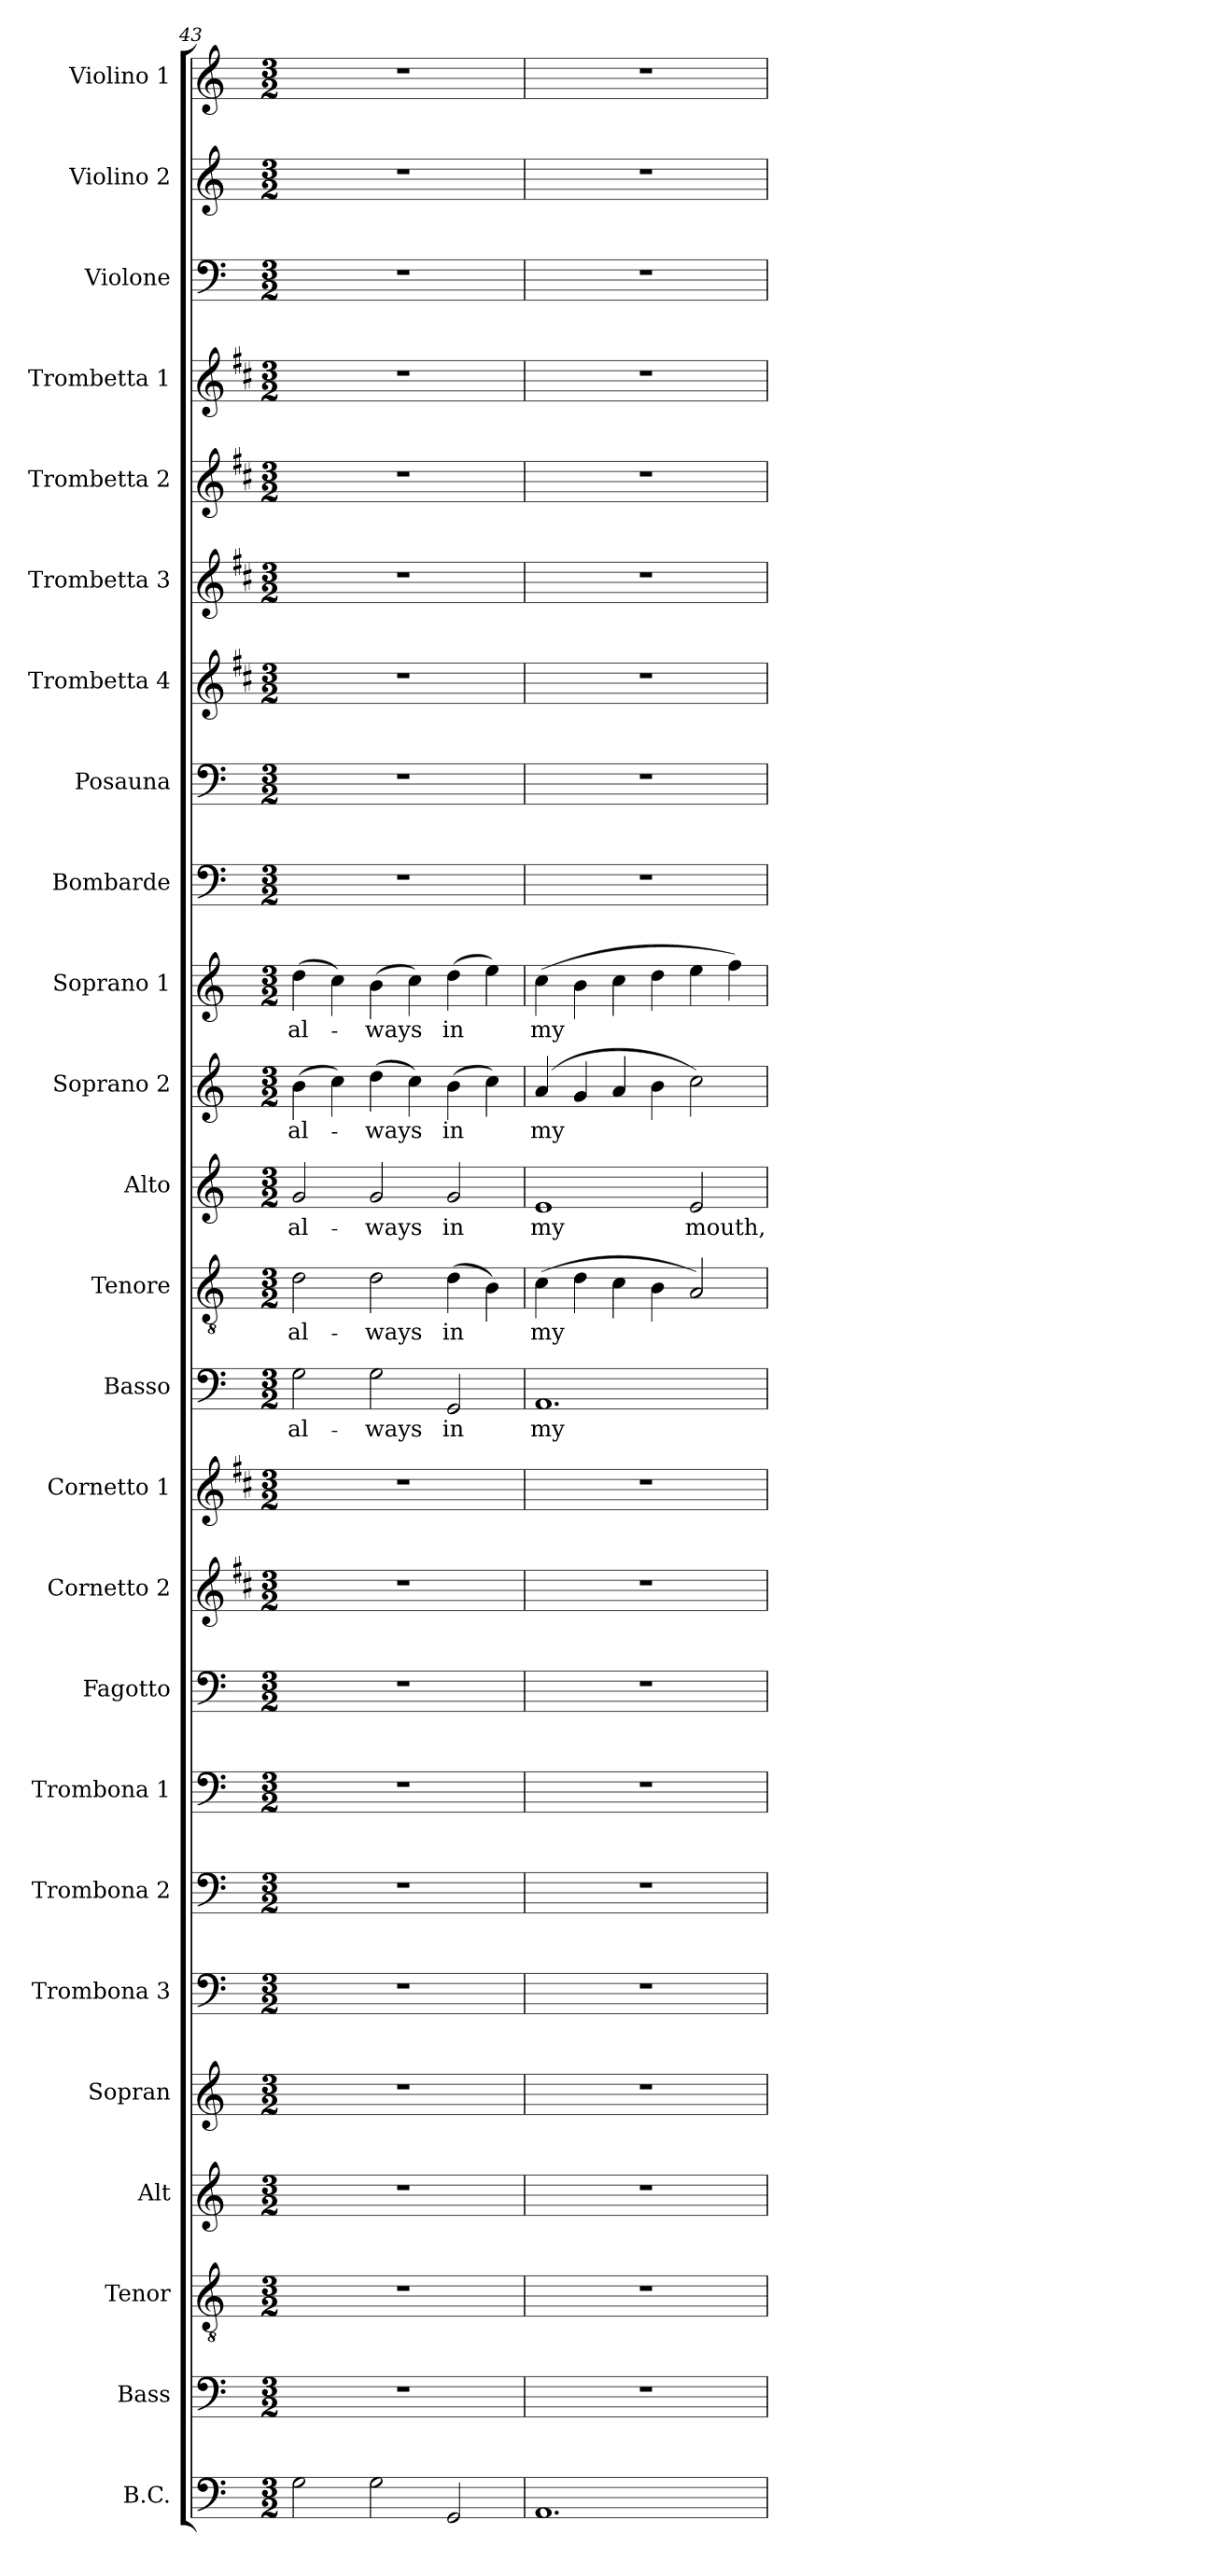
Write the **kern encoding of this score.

**kern	**kern	**kern	**kern	**kern	**kern	**kern	**kern	**kern	**kern	**kern	**kern	**text	**kern	**text	**kern	**text	**kern	**text	**kern	**text	**kern	**kern	**kern	**kern	**kern	**kern	**kern	**kern	**kern
*part25	*part24	*part23	*part22	*part21	*part20	*part19	*part18	*part17	*part16	*part15	*part14	*part14	*part13	*part13	*part12	*part12	*part11	*part11	*part10	*part10	*part9	*part8	*part7	*part6	*part5	*part4	*part3	*part2	*part1
*staff25	*staff24	*staff23	*staff22	*staff21	*staff20	*staff19	*staff18	*staff17	*staff16	*staff15	*staff14	*staff14	*staff13	*staff13	*staff12	*staff12	*staff11	*staff11	*staff10	*staff10	*staff9	*staff8	*staff7	*staff6	*staff5	*staff4	*staff3	*staff2	*staff1
*I"B.C.	*I"Bass	*I"Tenor	*I"Alt	*I"Sopran	*I"Trombona 3	*I"Trombona 2	*I"Trombona 1	*I"Fagotto	*I"Cornetto 2	*I"Cornetto 1	*I"Basso	*	*I"Tenore	*	*I"Alto	*	*I"Soprano 2	*	*I"Soprano 1	*	*I"Bombarde	*I"Posauna	*I"Trombetta 4	*I"Trombetta 3	*I"Trombetta 2	*I"Trombetta 1	*I"Violone	*I"Violino 2	*I"Violino 1
*I'B.C.	*I'B.	*I'T.	*I'A.	*I'S.	*I'Tbn. 2	*I'Tbn. 2	*I'Tbn. 1	*I'Fag.	*I'Cor. 2	*I'Cor. 1	*I'B.	*	*I'T.	*	*I'A.	*	*I'S.	*	*I'S.	*	*	*	*	*	*	*	*	*I'Vl. 2	*I'Vl. 1
*clefF4	*clefF4	*clefGv2	*clefG2	*clefG2	*clefF4	*clefF4	*clefF4	*clefF4	*clefG2	*clefG2	*clefF4	*	*clefGv2	*	*clefG2	*	*clefG2	*	*clefG2	*	*clefF4	*clefF4	*clefG2	*clefG2	*clefG2	*clefG2	*clefF4	*clefG2	*clefG2
*	*	*ITrd7c12	*	*	*	*	*	*	*ITrd1c2	*ITrd1c2	*	*	*ITrd7c12	*	*	*	*	*	*	*	*	*	*ITrd1c2	*ITrd1c2	*ITrd1c2	*ITrd1c2	*	*	*
*k[]	*k[]	*k[]	*k[]	*k[]	*k[]	*k[]	*k[]	*k[]	*k[]	*k[]	*k[]	*	*k[]	*	*k[]	*	*k[]	*	*k[]	*	*k[]	*k[]	*k[]	*k[]	*k[]	*k[]	*k[]	*k[]	*k[]
*C:	*C:	*C:	*C:	*C:	*C:	*C:	*C:	*C:	*C:	*C:	*C:	*	*C:	*	*C:	*	*C:	*	*C:	*	*C:	*C:	*C:	*C:	*C:	*C:	*C:	*C:	*C:
*M3/2	*M3/2	*M3/2	*M3/2	*M3/2	*M3/2	*M3/2	*M3/2	*M3/2	*M3/2	*M3/2	*M3/2	*	*M3/2	*	*M3/2	*	*M3/2	*	*M3/2	*	*M3/2	*M3/2	*M3/2	*M3/2	*M3/2	*M3/2	*M3/2	*M3/2	*M3/2
=43	=43	=43	=43	=43	=43	=43	=43	=43	=43	=43	=43	=43	=43	=43	=43	=43	=43	=43	=43	=43	=43	=43	=43	=43	=43	=43	=43	=43	=43
!	!LO:N:vis=1	!LO:N:vis=1	!LO:N:vis=1	!LO:N:vis=1	!LO:N:vis=1	!LO:N:vis=1	!LO:N:vis=1	!LO:N:vis=1	!LO:N:vis=1	!LO:N:vis=1	!	!	!	!	!	!	!	!	!	!	!	!	!	!	!	!	!	!	!
!	!	!	!	!	!	!	!	!	!	!	!	!LO:LY:b:color=#000000	!	!	!	!	!	!	!	!	!	!	!	!	!	!	!	!	!
!	!	!	!	!	!	!	!	!	!	!	!	!	!	!LO:LY:b:color=#000000	!	!	!	!	!	!	!	!	!	!	!	!	!	!	!
!	!	!	!	!	!	!	!	!	!	!	!	!	!	!	!	!LO:LY:b:color=#000000	!	!	!	!	!	!	!	!	!	!	!	!	!
!	!	!	!	!	!	!	!	!	!	!	!	!	!	!	!	!	!	!LO:LY:b:color=#000000	!	!	!	!	!	!	!	!	!	!	!
!	!	!	!	!	!	!	!	!	!	!	!	!	!	!	!	!	!	!	!	!LO:LY:b:color=#000000	!LO:N:vis=1	!LO:N:vis=1	!LO:N:vis=1	!LO:N:vis=1	!LO:N:vis=1	!LO:N:vis=1	!LO:N:vis=1	!LO:N:vis=1	!LO:N:vis=1
2Gi\	1.r	1.r	1.r	1.r	1.r	1.r	1.r	1.r	1.r	1.r	2Gi\	al-	2Di\	al-	2gi/	al-	(4bi\	al-	(4ddi\	al-	1.r	1.r	1.r	1.r	1.r	1.r	1.r	1.r	1.r
.	.	.	.	.	.	.	.	.	.	.	.	.	.	.	.	.	4cci\)	.	4cci\)	.	.	.	.	.	.	.	.	.	.
!	!	!	!	!	!	!	!	!	!	!	!	!LO:LY:b:color=#000000	!	!	!	!	!	!	!	!	!	!	!	!	!	!	!	!	!
!	!	!	!	!	!	!	!	!	!	!	!	!	!	!LO:LY:b:color=#000000	!	!	!	!	!	!	!	!	!	!	!	!	!	!	!
!	!	!	!	!	!	!	!	!	!	!	!	!	!	!	!	!LO:LY:b:color=#000000	!	!	!	!	!	!	!	!	!	!	!	!	!
!	!	!	!	!	!	!	!	!	!	!	!	!	!	!	!	!	!	!LO:LY:b:color=#000000	!	!	!	!	!	!	!	!	!	!	!
!	!	!	!	!	!	!	!	!	!	!	!	!	!	!	!	!	!	!	!	!LO:LY:b:color=#000000	!	!	!	!	!	!	!	!	!
2Gi\	.	.	.	.	.	.	.	.	.	.	2Gi\	-ways	2Di\	-ways	2gi/	-ways	(4ddi\	-ways	(4bi\	-ways	.	.	.	.	.	.	.	.	.
.	.	.	.	.	.	.	.	.	.	.	.	.	.	.	.	.	4cci\)	.	4cci\)	.	.	.	.	.	.	.	.	.	.
!	!	!	!	!	!	!	!	!	!	!	!	!LO:LY:b:color=#000000	!	!	!	!	!	!	!	!	!	!	!	!	!	!	!	!	!
!	!	!	!	!	!	!	!	!	!	!	!	!	!	!LO:LY:b:color=#000000	!	!	!	!	!	!	!	!	!	!	!	!	!	!	!
!	!	!	!	!	!	!	!	!	!	!	!	!	!	!	!	!LO:LY:b:color=#000000	!	!	!	!	!	!	!	!	!	!	!	!	!
!	!	!	!	!	!	!	!	!	!	!	!	!	!	!	!	!	!	!LO:LY:b:color=#000000	!	!	!	!	!	!	!	!	!	!	!
!	!	!	!	!	!	!	!	!	!	!	!	!	!	!	!	!	!	!	!	!LO:LY:b:color=#000000	!	!	!	!	!	!	!	!	!
2GGi/	.	.	.	.	.	.	.	.	.	.	2GGi/	in	(4Di\	in	2gi/	in	(4bi\	in	(4ddi\	in	.	.	.	.	.	.	.	.	.
.	.	.	.	.	.	.	.	.	.	.	.	.	4BBi\)	.	.	.	4cci\)	.	4eei\)	.	.	.	.	.	.	.	.	.	.
=44	=44	=44	=44	=44	=44	=44	=44	=44	=44	=44	=44	=44	=44	=44	=44	=44	=44	=44	=44	=44	=44	=44	=44	=44	=44	=44	=44	=44	=44
!	!LO:N:vis=1	!LO:N:vis=1	!LO:N:vis=1	!LO:N:vis=1	!LO:N:vis=1	!LO:N:vis=1	!LO:N:vis=1	!LO:N:vis=1	!LO:N:vis=1	!LO:N:vis=1	!	!	!	!	!	!	!	!	!	!	!	!	!	!	!	!	!	!	!
!	!	!	!	!	!	!	!	!	!	!	!	!LO:LY:b:color=#000000	!	!	!	!	!	!	!	!	!	!	!	!	!	!	!	!	!
!	!	!	!	!	!	!	!	!	!	!	!	!	!	!LO:LY:b:color=#000000	!	!	!	!	!	!	!	!	!	!	!	!	!	!	!
!	!	!	!	!	!	!	!	!	!	!	!	!	!	!	!	!LO:LY:b:color=#000000	!	!	!	!	!	!	!	!	!	!	!	!	!
!	!	!	!	!	!	!	!	!	!	!	!	!	!	!	!	!	!	!LO:LY:b:color=#000000	!	!	!	!	!	!	!	!	!	!	!
!	!	!	!	!	!	!	!	!	!	!	!	!	!	!	!	!	!	!	!	!LO:LY:b:color=#000000	!LO:N:vis=1	!LO:N:vis=1	!LO:N:vis=1	!LO:N:vis=1	!LO:N:vis=1	!LO:N:vis=1	!LO:N:vis=1	!LO:N:vis=1	!LO:N:vis=1
1.AAi	1.r	1.r	1.r	1.r	1.r	1.r	1.r	1.r	1.r	1.r	1.AAi	my	(4Ci\	my	1ei	my	(4ai/	my	(4cci\	my	1.r	1.r	1.r	1.r	1.r	1.r	1.r	1.r	1.r
.	.	.	.	.	.	.	.	.	.	.	.	.	4Di\	.	.	.	4gi/	.	4bi\	.	.	.	.	.	.	.	.	.	.
.	.	.	.	.	.	.	.	.	.	.	.	.	4Ci\	.	.	.	4ai/	.	4cci\	.	.	.	.	.	.	.	.	.	.
.	.	.	.	.	.	.	.	.	.	.	.	.	4BBi\	.	.	.	4bi\	.	4ddi\	.	.	.	.	.	.	.	.	.	.
!	!	!	!	!	!	!	!	!	!	!	!	!	!	!	!	!LO:LY:b:color=#000000	!	!	!	!	!	!	!	!	!	!	!	!	!
.	.	.	.	.	.	.	.	.	.	.	.	.	2AAi/)	.	2ei/	mouth,	2cci\)	.	4eei\	.	.	.	.	.	.	.	.	.	.
.	.	.	.	.	.	.	.	.	.	.	.	.	.	.	.	.	.	.	4ffi\)	.	.	.	.	.	.	.	.	.	.
=	=	=	=	=	=	=	=	=	=	=	=	=	=	=	=	=	=	=	=	=	=	=	=	=	=	=	=	=	=
*-	*-	*-	*-	*-	*-	*-	*-	*-	*-	*-	*-	*-	*-	*-	*-	*-	*-	*-	*-	*-	*-	*-	*-	*-	*-	*-	*-	*-	*-
